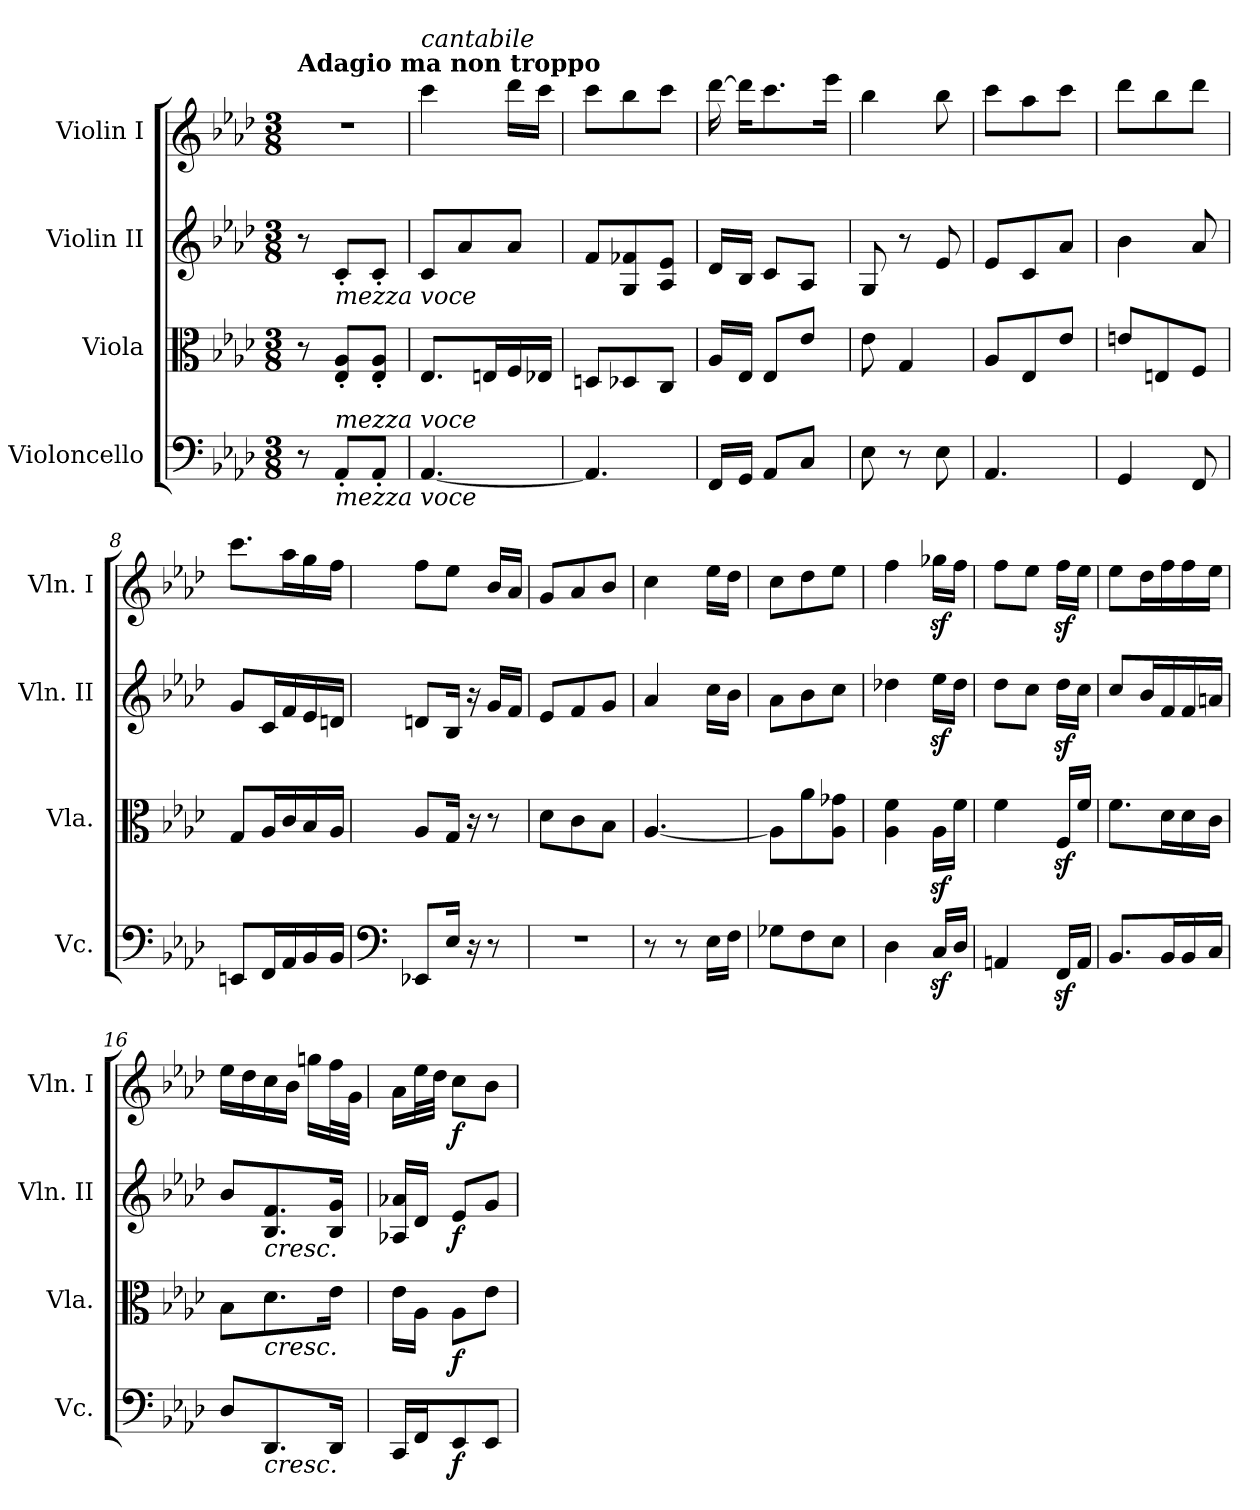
**kern	**dynam	**kern	**dynam	**kern	**dynam	**kern	**dynam
*part4	*part4	*part3	*part3	*part2	*part2	*part1	*part1
*staff4	*staff4	*staff3	*staff3	*staff2	*staff2	*staff1	*staff1
*I"Violoncello	*	*I"Viola	*	*I"Violin II	*	*I"Violin I	*
*I'Vc.	*	*I'Vla.	*	*I'Vln. II	*	*I'Vln. I	*
*clefF4	*	*clefC3	*	*clefG2	*	*clefG2	*
*k[b-e-a-d-]	*	*k[b-e-a-d-]	*	*k[b-e-a-d-]	*	*k[b-e-a-d-]	*
*A-:	*	*A-:	*	*A-:	*	*A-:	*
*M3/8	*	*M3/8	*	*M3/8	*	*M3/8	*
*MM60	*	*MM60	*	*MM60	*	*MM60	*
=1	=1	=1	=1	=1	=1	=1	=1
!	!	!	!	!	!	!LO:TX:a:B:t=Adagio ma non troppo	!
8r	.	8r	.	8r	.	4.r	.
!	!	!	!	!LO:TX:b:i:t=mezza voce	!	!	!
!LO:TX:a:i:t=mezza voce	!	!	!	!	!	!	!
!LO:TX:b:i:t=mezza voce	!	!	!	!	!	!	!
8AA-'/L	.	8E-/' 8A-/'L	.	8c'/L	.	.	.
8AA-'/J	.	8E-/' 8A-/'J	.	8c'/J	.	.	.
=2	=2	=2	=2	=2	=2	=2	=2
!	!	!	!	!	!	!LO:TX:a:i:t=cantabile	!
[4.AA-/	.	8.E-/L	.	8c/L	.	4ccc\	.
.	.	.	.	8a-/	.	.	.
.	.	16En/L	.	.	.	.	.
.	.	16F/	.	8a-/J	.	16ddd-\LL	.
.	.	16E-X/JJ	.	.	.	16ccc\JJ	.
=3	=3	=3	=3	=3	=3	=3	=3
4.AA-/]	.	8Dn/L	.	8f/L	.	8ccc\L	.
.	.	8D-X/	.	8G/ 8f-X/	.	8bb-\	.
.	.	8C/J	.	8A-/ 8e-/J	.	8ccc\J	.
=4	=4	=4	=4	=4	=4	=4	=4
16FF/LL	.	16A-/LL	.	16d-/LL	.	[16ddd-\	.
16GG/JJ	.	16E-/JJ	.	16B-/JJ	.	16ddd-\KL]	.
8AA-/L	.	8E-/L	.	8c/L	.	8.ccc\	.
8C/J	.	8e-/J	.	8A-/J	.	.	.
.	.	.	.	.	.	16eee-\Jk	.
=5	=5	=5	=5	=5	=5	=5	=5
8E-\	.	8e-\	.	8G/	.	4bb-\	.
8r	.	4G/	.	8r	.	.	.
8E-\	.	.	.	8e-/	.	8bb-\	.
=6	=6	=6	=6	=6	=6	=6	=6
4.AA-/	.	8A-/L	.	8e-/L	.	8ccc\L	.
.	.	8E-/	.	8c/	.	8aa-\	.
.	.	8e-/J	.	8a-/J	.	8ccc\J	.
=7	=7	=7	=7	=7	=7	=7	=7
4GG/	.	8en/L	.	4b-\	.	8ddd-\L	.
.	.	8En/	.	.	.	8bb-\	.
8FF/	.	8F/J	.	8a-/	.	8ddd-\J	.
=8	=8	=8	=8	=8	=8	=8	=8
8EEn/L	.	8G/L	.	8g/L	.	8.ccc\L	.
16FF/L	.	16A-/L	.	16c/L	.	.	.
16AA-/	.	16c/	.	16f/	.	16aa-\L	.
16BB-/	.	16B-/	.	16e-/	.	16gg\	.
16BB-/JJ	.	16A-/JJ	.	16dn/JJ	.	16ff\JJ	.
=9	=9	=9	=9	=9	=9	=9	=9
*clefF4	*	*	*	*	*	*	*
8EE-X/L	.	8A-/L	.	8dn/L	.	8ff\L	.
16E-/Jk	.	16G/Jk	.	16B-/Jk	.	8ee-\J	.
16r	.	16r	.	16r	.	.	.
8r	.	8r	.	16g/LL	.	16b-/LL	.
.	.	.	.	16f/JJ	.	16a-/JJ	.
=10	=10	=10	=10	=10	=10	=10	=10
4.r	.	8d-\L	.	8e-/L	.	8g/L	.
.	.	8c\	.	8f/	.	8a-/	.
.	.	8B-\J	.	8g/J	.	8b-/J	.
=11	=11	=11	=11	=11	=11	=11	=11
8r	.	[4.A-/	.	4a-/	.	4cc\	.
8r	.	.	.	.	.	.	.
16E-\LL	.	.	.	16cc\LL	.	16ee-\LL	.
16F\JJ	.	.	.	16b-\JJ	.	16dd-\JJ	.
=12	=12	=12	=12	=12	=12	=12	=12
8G-X\L	.	8A-\L]	.	8a-\L	.	8cc\L	.
8F\	.	8a-\	.	8b-\	.	8dd-\	.
8E-\J	.	8A-\ 8g-X\J	.	8cc\J	.	8ee-\J	.
=13	=13	=13	=13	=13	=13	=13	=13
4D-\	.	4A-\ 4f\	.	4dd-X\	.	4ff\	.
16Cz</LL	.	16A-z<\LL	.	16ee-z<\LL	.	16gg-Xz<\LL	.
16D-/JJ	.	16f\JJ	.	16dd-\JJ	.	16ff\JJ	.
=14	=14	=14	=14	=14	=14	=14	=14
4AAn/	.	4f\	.	8dd-\L	.	8ff\L	.
.	.	.	.	8cc\J	.	8ee-\J	.
16FFz</LL	.	16Fz</LL	.	16dd-z<\LL	.	16ffz<\LL	.
16AA/JJ	.	16f/JJ	.	16cc\JJ	.	16ee-\JJ	.
=15	=15	=15	=15	=15	=15	=15	=15
8.BB-/L	.	8.f\L	.	8cc/L	.	8ee-\L	.
.	.	.	.	16b-/L	.	16dd-\L	.
16BB-/L	.	16d-\L	.	16f/	.	16ff\	.
16BB-/	.	16d-\	.	16f/	.	16ff\	.
16C/JJ	.	16c\JJ	.	16an/JJ	.	16ee-\JJ	.
=16	=16	=16	=16	=16	=16	=16	=16
8D-/L	.	8B-\L	.	8b-/L	.	16ee-\LL	.
.	.	.	.	.	.	16dd-\	.
!	!	!	!	!LO:TX:b:i:t=cresc.	!	!	!
!	!	!LO:TX:b:i:t=cresc.	!	!	!	!	!
!LO:TX:b:i:t=cresc.	!	!	!	!	!	!	!
8.DD-/	.	8.d-\	.	8.B-/ 8.f/	.	16cc\	.
.	.	.	.	.	.	16b-\JJ	.
.	.	.	.	.	.	16ggn\LL	.
16DD-/Jk	.	16e-\Jk	.	16B-/ 16g/Jk	.	32ff\L	.
.	.	.	.	.	.	32g\JJJ	.
=17	=17	=17	=17	=17	=17	=17	=17
16CC/LL	.	16e-\LL	.	16A-X/ 16a-X/LL	.	16a-\LL	.
16FF/J	.	16A-\JJ	.	16d-/JJ	.	32ee-\L	.
.	.	.	.	.	.	32dd-\JJJ	.
!	!LO:DY:b	!	!LO:DY:b	!	!LO:DY:b	!	!LO:DY:b
8EE-/	f	8A-\L	f	8e-/L	f	8cc\L	f
8EE-/J	.	8e-\J	.	8g/J	.	8b-\J	.
=	=	=	=	=	=	=	=
*-	*-	*-	*-	*-	*-	*-	*-
